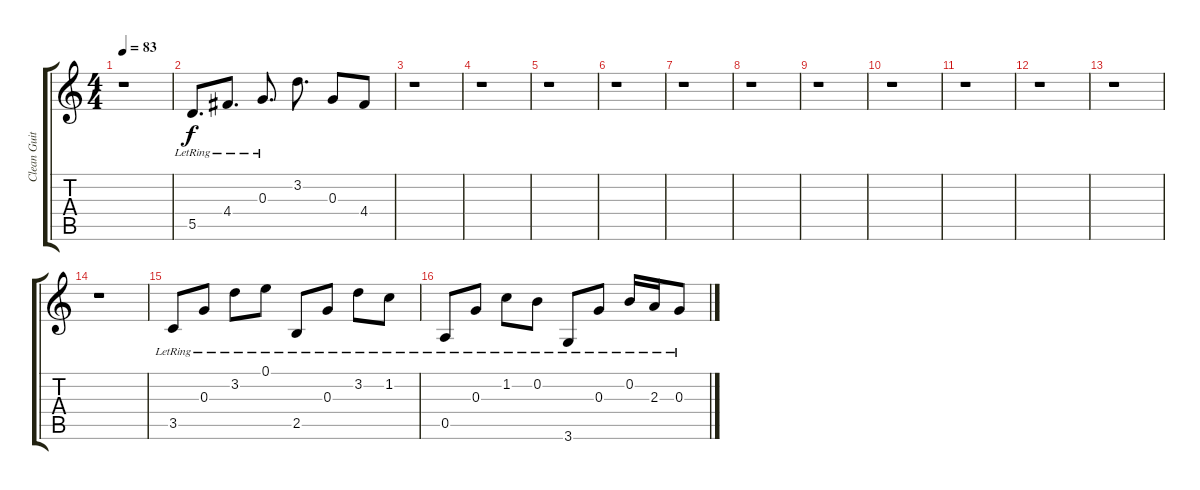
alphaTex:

\track ("Clean Guitar" "Clean Guit") {instrument acousticguitarsteel}
\staff {score tabs}
\tuning (E4 B3 G3 D3 A2 E2) {hide}
\ts (4 4)
\tempo 83
\clef g2
\ks c
r.1{dy f} |
5.5{lr}.8{d} 4.4{lr}.8{d} 0.3{lr}.8{d} 3.2.8{d} 0.3.8 4.4.8 |
\section ("" "")
r.1 |
r.1 |
r.1 |
r.1 |
r.1 |
r.1 |
r.1 |
r.1 |
\section ("" "")
r.1 |
r.1 |
r.1 |
r.1 |
3.5{lr}.8 0.3{lr}.8 3.2{lr}.8 0.1{lr}.8 2.5{lr}.8 0.3{lr}.8 3.2{lr}.8 1.2{lr}.8 |
0.5{lr}.8 0.3{lr}.8 1.2{lr}.8 0.2{lr}.8 3.6{lr}.8 0.3{lr}.8 0.2{lr}.16 2.3{lr}.16 0.3{lr}.8
